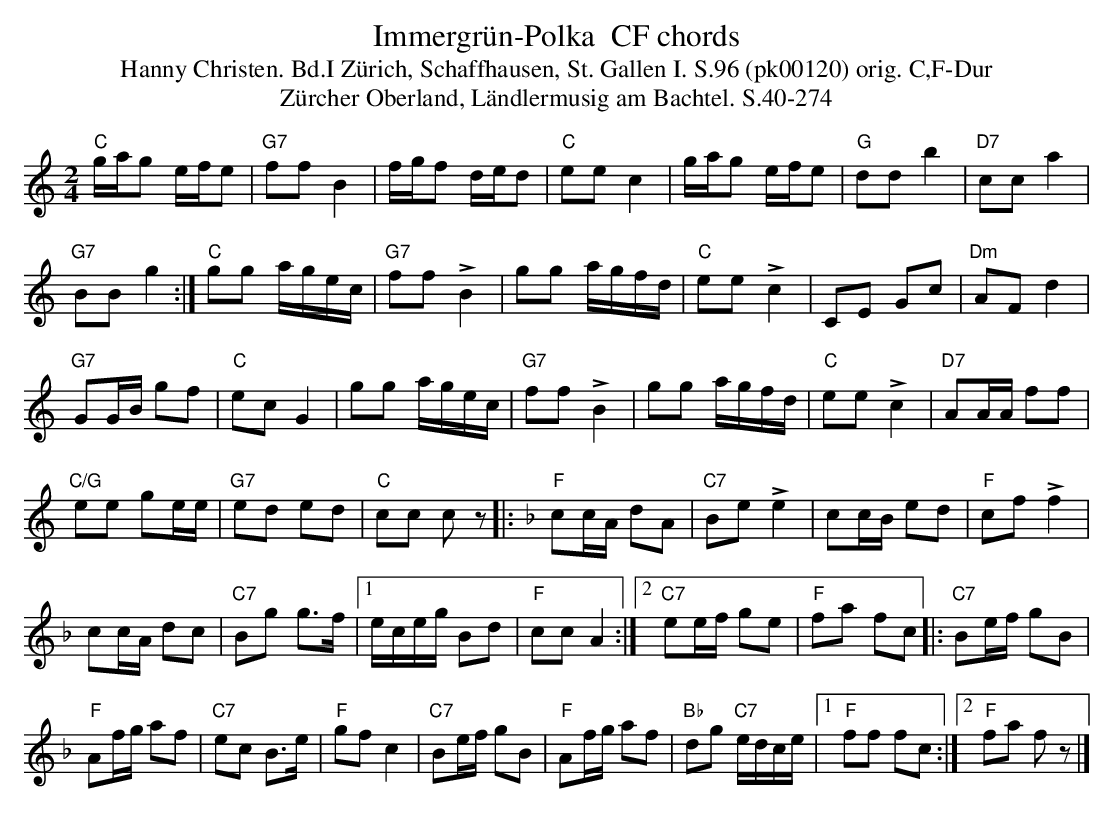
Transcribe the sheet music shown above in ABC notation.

X:1
T: Immergrün-Polka  CF chords
T:Hanny Christen. Bd.I Zürich, Schaffhausen, St. Gallen I. S.96 (pk00120) orig. C,F-Dur
T: Z\"urcher Oberland, L\"andlermusig am Bachtel. S.40-274
M:2/4
L:1/16
K:C %%MIDI gchordon
"C"gag2 efe2 | "G7"f2f2 B4 | fgf2 ded2 | "C"e2e2c4 | gag2 efe2 | "G"d2d2b4 | "D7"c2c2a4 |
"G7"B2B2g4 :| "C"g2g2 agec | "G7"f2f2 !>!B4 | g2g2 agfd | "C"e2e2 !>!c4 | C2E2 G2c2 | "Dm"A2F2d4 |
"G7"G2GB g2f2 | "C"e2c2G4 | g2g2 agec | "G7"f2f2 !>!B4 | g2g2 agfd | "C"e2e2 !>!c4 | "D7"A2AA f2f2 |
"C/G"e2e2 g2ee |  "G7"e2d2 e2d2 | "C"c2c2 c2z2 |: [K:F]"F"c2cA d2A2 | "C7"B2e2 !>!e4 | c2cB e2d2 | "F"c2f2 !>!f4 |
c2cA d2c2 | "C7"B2g2 g3f |1 eceg B2d2 | "F"c2c2A4 :|2 "C7"e2ef g2e2 | "F"f2a2 f2c2 |: "C7"B2ef g2B2 |
 "F"A2fg a2f2 | "C7"e2c2 B3e | "F"g2f2c4 | "C7"B2ef g2B2 | "F"A2fg a2f2 | "Bb"d2g2 "C7"edce |1 "F"f2f2 f2c2 :|2 "F"f2a2 f2z2 |]
